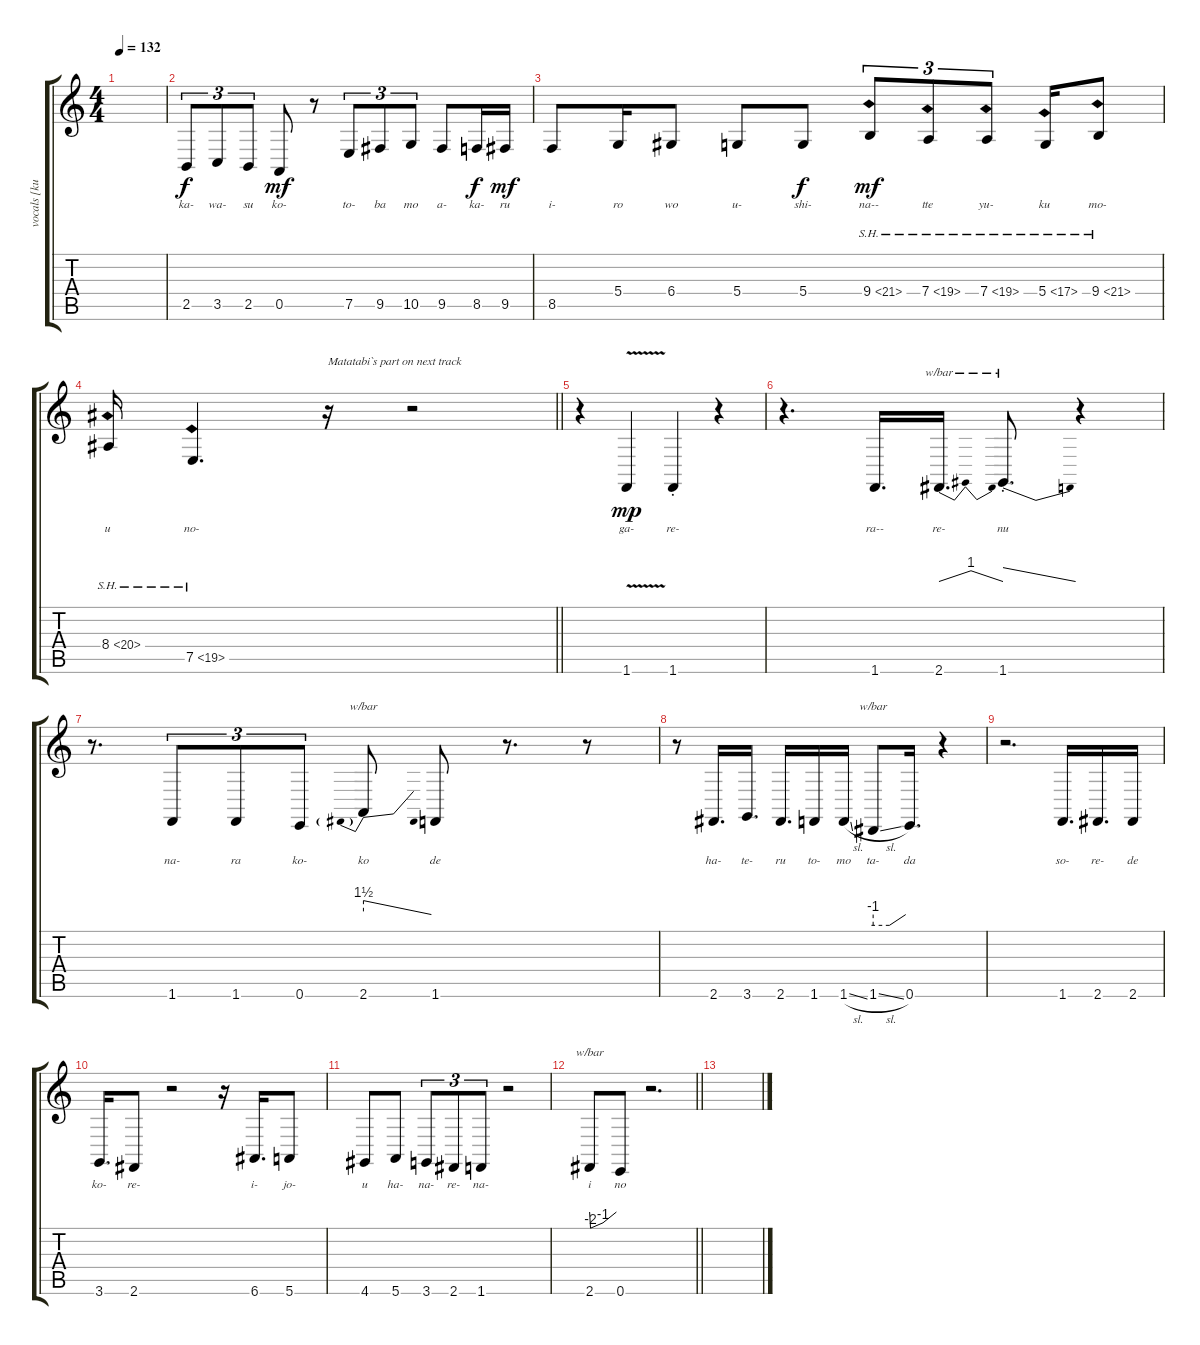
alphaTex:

\track ("vocals [kuroneko]" "vocals [ku") {instrument flute}
\staff {score tabs}
\tuning (E4 B3 G3 D3 A2 E2) {hide}
\ts (4 4)
\tempo 132
\clef g2
\ks c
|
2.5.8{tu (3 2) lyrics (0 "ka-") lyrics (1 "") lyrics (2 "") lyrics (3 "") lyrics (4 "")} 3.5.8{tu (3 2) lyrics (0 "wa-") lyrics (1 "") lyrics (2 "") lyrics (3 "") lyrics (4 "")} 2.5.8{tu (3 2) lyrics (0 "su") lyrics (1 "") lyrics (2 "") lyrics (3 "") lyrics (4 "") dy f} 0.5.8{lyrics (0 "ko-") lyrics (1 "") lyrics (2 "") lyrics (3 "") lyrics (4 "") dy mf} r.8 7.5.8{tu (3 2) lyrics (0 "to-") lyrics (1 "") lyrics (2 "") lyrics (3 "") lyrics (4 "")} 9.5.8{tu (3 2) lyrics (0 "ba") lyrics (1 "") lyrics (2 "") lyrics (3 "") lyrics (4 "")} 10.5.8{tu (3 2) lyrics (0 "mo") lyrics (1 "") lyrics (2 "") lyrics (3 "") lyrics (4 "")} 9.5.8{lyrics (0 "a-") lyrics (1 "") lyrics (2 "") lyrics (3 "") lyrics (4 "")} 8.5.16{lyrics (0 "ka-") lyrics (1 "") lyrics (2 "") lyrics (3 "") lyrics (4 "") dy f} 9.5.16{lyrics (0 "ru") lyrics (1 "") lyrics (2 "") lyrics (3 "") lyrics (4 "") dy mf} |
8.5.8{lyrics (0 "i-") lyrics (1 "") lyrics (2 "") lyrics (3 "") lyrics (4 "")} 5.4.16{lyrics (0 "ro") lyrics (1 "") lyrics (2 "") lyrics (3 "") lyrics (4 "")} 6.4.8{lyrics (0 "wo") lyrics (1 "") lyrics (2 "") lyrics (3 "") lyrics (4 "")} 5.4.8{lyrics (0 "u-") lyrics (1 "") lyrics (2 "") lyrics (3 "") lyrics (4 "")} 5.4.8{lyrics (0 "shi-") lyrics (1 "") lyrics (2 "") lyrics (3 "") lyrics (4 "") dy f} 9.4{sh 12}.8{tu (3 2) lyrics (0 "na--") lyrics (1 "") lyrics (2 "") lyrics (3 "") lyrics (4 "") dy mf} 7.4{sh 12}.8{tu (3 2) lyrics (0 "tte") lyrics (1 "") lyrics (2 "") lyrics (3 "") lyrics (4 "")} 7.4{sh 12}.8{tu (3 2) lyrics (0 "yu-") lyrics (1 "") lyrics (2 "") lyrics (3 "") lyrics (4 "")} 5.4{sh 12}.16{lyrics (0 "ku") lyrics (1 "") lyrics (2 "") lyrics (3 "") lyrics (4 "")} 9.4{sh 12}.8{lyrics (0 "mo-") lyrics (1 "") lyrics (2 "") lyrics (3 "") lyrics (4 "")} |
\barLineRight lightlight
8.4{sh 12}.16{lyrics (0 "u") lyrics (1 "") lyrics (2 "") lyrics (3 "") lyrics (4 "")} 7.5{sh 12}.4{d lyrics (0 "no-") lyrics (1 "") lyrics (2 "") lyrics (3 "") lyrics (4 "")} r.16{txt "Matatabi`s part on next track"} r.2 |
\section ("" "")
r.4{instrument flute} 1.6{v}.4{lyrics (0 "ga-") lyrics (1 "") lyrics (2 "") lyrics (3 "") lyrics (4 "") dy mp} 1.6{st}.4{lyrics (0 "re-") lyrics (1 "") lyrics (2 "") lyrics (3 "") lyrics (4 "")} r.4 |
r.4{d} 1.6.16{d lyrics (0 "ra--") lyrics (1 "") lyrics (2 "") lyrics (3 "") lyrics (4 "")} 2.6.16{d tbe (dip default 0 0 30 4 60 0) lyrics (0 "re-") lyrics (1 "") lyrics (2 "") lyrics (3 "") lyrics (4 "")} 1.6{st}.8{d tbe (dive default 0 6 60 0) lyrics (0 "nu") lyrics (1 "") lyrics (2 "") lyrics (3 "") lyrics (4 "")} r.4 |
r.8{d} 1.6.8{tu (3 2) lyrics (0 "na-") lyrics (1 "") lyrics (2 "") lyrics (3 "") lyrics (4 "")} 1.6.8{tu (3 2) lyrics (0 "ra") lyrics (1 "") lyrics (2 "") lyrics (3 "") lyrics (4 "")} 0.6.8{tu (3 2) lyrics (0 "ko-") lyrics (1 "") lyrics (2 "") lyrics (3 "") lyrics (4 "")} 2.6.8{tbe (predivedive default 0 6 60 0) lyrics (0 "ko") lyrics (1 "") lyrics (2 "") lyrics (3 "") lyrics (4 "")} 1.6.8{lyrics (0 "de") lyrics (1 "") lyrics (2 "") lyrics (3 "") lyrics (4 "")} r.8{d} r.8 |
r.8 2.6.16{d lyrics (0 "ha-") lyrics (1 "") lyrics (2 "") lyrics (3 "") lyrics (4 "")} 3.6.16{d lyrics (0 "te-") lyrics (1 "") lyrics (2 "") lyrics (3 "") lyrics (4 "")} 2.6.16{d lyrics (0 "ru") lyrics (1 "") lyrics (2 "") lyrics (3 "") lyrics (4 "")} 1.6.16{lyrics (0 "to-") lyrics (1 "") lyrics (2 "") lyrics (3 "") lyrics (4 "")} 1.6{sl}.16{lyrics (0 "mo") lyrics (1 "") lyrics (2 "") lyrics (3 "") lyrics (4 "")} 1.6{sl}.8{tbe (custom default 0 -4 30 -4 60 0) lyrics (0 "ta-") lyrics (1 "") lyrics (2 "") lyrics (3 "") lyrics (4 "")} 0.6.16{d lyrics (0 "da") lyrics (1 "") lyrics (2 "") lyrics (3 "") lyrics (4 "")} r.4 |
r.2{d} 1.6.16{d lyrics (0 "so-") lyrics (1 "") lyrics (2 "") lyrics (3 "") lyrics (4 "")} 2.6.16{d lyrics (0 "re-") lyrics (1 "") lyrics (2 "") lyrics (3 "") lyrics (4 "")} 2.6.16{lyrics (0 "de") lyrics (1 "") lyrics (2 "") lyrics (3 "") lyrics (4 "")} |
3.6.16{d lyrics (0 "ko-") lyrics (1 "") lyrics (2 "") lyrics (3 "") lyrics (4 "")} 2.6.8{lyrics (0 "re-") lyrics (1 "") lyrics (2 "") lyrics (3 "") lyrics (4 "")} r.2 r.16 6.6.16{d lyrics (0 "i-") lyrics (1 "") lyrics (2 "") lyrics (3 "") lyrics (4 "")} 5.6.8{lyrics (0 "jo-") lyrics (1 "") lyrics (2 "") lyrics (3 "") lyrics (4 "")} |
4.6.8{lyrics (0 "u") lyrics (1 "") lyrics (2 "") lyrics (3 "") lyrics (4 "")} 5.6.8{lyrics (0 "ha-") lyrics (1 "") lyrics (2 "") lyrics (3 "") lyrics (4 "")} 3.6.8{tu (3 2) lyrics (0 "na-") lyrics (1 "") lyrics (2 "") lyrics (3 "") lyrics (4 "")} 2.6.8{tu (3 2) lyrics (0 "re-") lyrics (1 "") lyrics (2 "") lyrics (3 "") lyrics (4 "")} 1.6.8{tu (3 2) lyrics (0 "na-") lyrics (1 "") lyrics (2 "") lyrics (3 "") lyrics (4 "")} r.2 |
\barLineRight lightlight
2.6.8{tbe (custom default 0 0 2 -8 30 -4 60 0) lyrics (0 "i") lyrics (1 "") lyrics (2 "") lyrics (3 "") lyrics (4 "")} 0.6.8{lyrics (0 "no") lyrics (1 "") lyrics (2 "") lyrics (3 "") lyrics (4 "")} r.2{d} |
\section ("" "")
